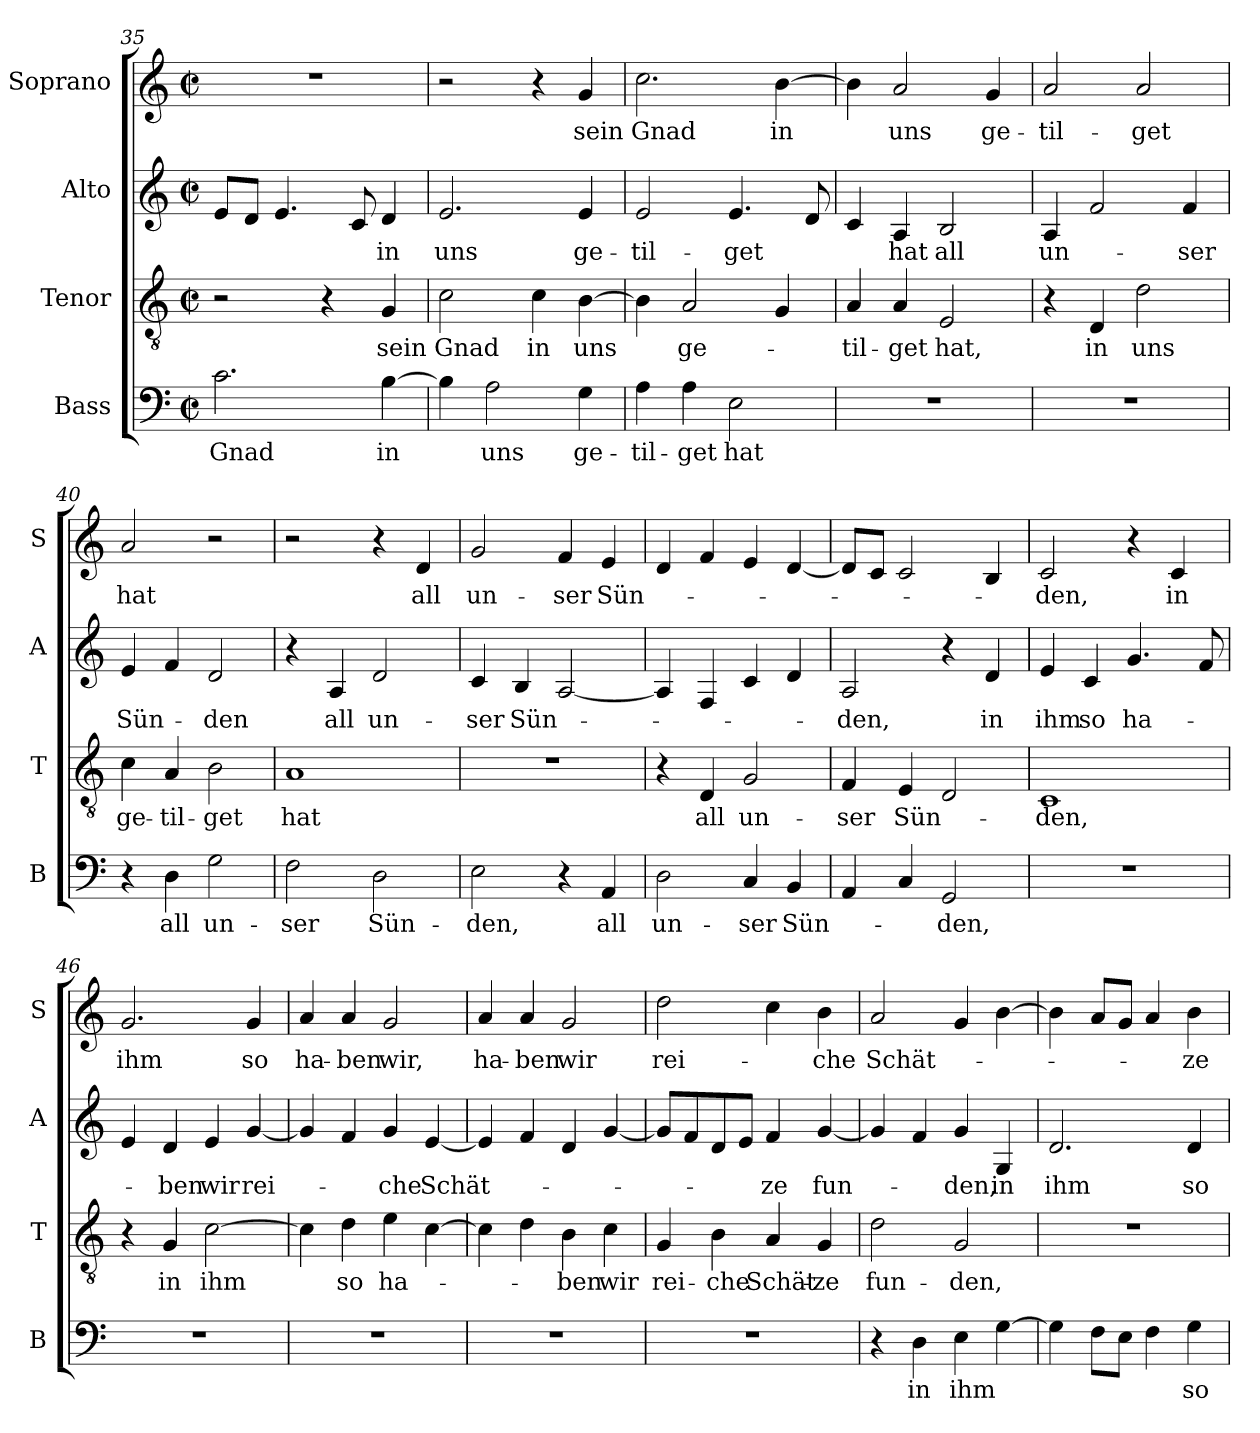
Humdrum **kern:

**kern	**text	**kern	**text	**kern	**text	**kern	**text
*part4	*part4	*part3	*part3	*part2	*part2	*part1	*part1
*staff4	*staff4	*staff3	*staff3	*staff2	*staff2	*staff1	*staff1
*I"Bass	*	*I"Tenor	*	*I"Alto	*	*I"Soprano	*
*I'B	*	*I'T	*	*I'A	*	*I'S	*
*clefF4	*	*clefGv2	*	*clefG2	*	*clefG2	*
*k[]	*	*k[]	*	*k[]	*	*k[]	*
*C:	*	*C:	*	*C:	*	*C:	*
*M2/2	*	*M2/2	*	*M2/2	*	*M2/2	*
*met(c|)	*	*met(c|)	*	*met(c|)	*	*met(c|)	*
=35	=35	=35	=35	=35	=35	=35	=35
!	!LO:LY:b	!	!	!	!	!	!
2.c\	Gnad	2r	.	8e/L	.	1r	.
.	.	.	.	8d/J	.	.	.
.	.	.	.	4.e/	.	.	.
.	.	4r	.	.	.	.	.
.	.	.	.	8c/	.	.	.
!	!LO:LY:b	!	!LO:LY:b	!	!LO:LY:b	!	!
[4B\	in	4G/	sein	4d/	in	.	.
=36	=36	=36	=36	=36	=36	=36	=36
!	!	!	!LO:LY:b	!	!LO:LY:b	!	!
4B\]	.	2c\	Gnad	2.e/	uns	2r	.
!	!LO:LY:b	!	!	!	!	!	!
2A\	uns	.	.	.	.	.	.
!	!	!	!LO:LY:b	!	!	!	!
.	.	4c\	in	.	.	4r	.
!	!LO:LY:b	!	!LO:LY:b	!	!LO:LY:b	!	!LO:LY:b
4G\	ge-	[4B\	uns	4e/	ge-	4g/	sein
!!LO:PB:g=z
=37	=37	=37	=37	=37	=37	=37	=37
!	!LO:LY:b	!	!	!	!LO:LY:b	!	!LO:LY:b
4A\	-til-	4B\]	.	2e/	-til-	2.cc\	Gnad
!	!LO:LY:b	!	!LO:LY:b	!	!	!	!
4A\	-get	2A/	ge-	.	.	.	.
!	!LO:LY:b	!	!	!	!LO:LY:b	!	!
2E\	hat	.	.	4.e/	-get	.	.
!	!	!	!	!	!	!	!LO:LY:b
.	.	4G/	.	.	.	[4b\	in
.	.	.	.	8d/	.	.	.
=38	=38	=38	=38	=38	=38	=38	=38
!	!	!	!LO:LY:b	!	!	!	!
1r	.	4A/	-til-	4c/	.	4b\]	.
!	!	!	!LO:LY:b	!	!LO:LY:b	!	!LO:LY:b
.	.	4A/	-get	4A/	hat	2a/	uns
!	!	!	!LO:LY:b	!	!LO:LY:b	!	!
.	.	2E/	hat,	2B/	all	.	.
!	!	!	!	!	!	!	!LO:LY:b
.	.	.	.	.	.	4g/	ge-
=39	=39	=39	=39	=39	=39	=39	=39
!	!	!	!	!	!LO:LY:b	!	!LO:LY:b
1r	.	4r	.	4A/	un-	2a/	-til-
!	!	!	!LO:LY:b	!	!	!	!
.	.	4D/	in	2f/	.	.	.
!	!	!	!LO:LY:b	!	!	!	!LO:LY:b
.	.	2d\	uns	.	.	2a/	-get
!	!	!	!	!	!LO:LY:b	!	!
.	.	.	.	4f/	-ser	.	.
=40	=40	=40	=40	=40	=40	=40	=40
!	!	!	!LO:LY:b	!	!LO:LY:b	!	!LO:LY:b
4r	.	4c\	ge-	4e/	Sün-	2a/	hat
!	!LO:LY:b	!	!LO:LY:b	!	!	!	!
4D\	all	4A/	-til-	4f/	.	.	.
!	!LO:LY:b	!	!LO:LY:b	!	!LO:LY:b	!	!
2G\	un-	2B\	-get	2d/	-den	2r	.
=41	=41	=41	=41	=41	=41	=41	=41
!	!LO:LY:b	!	!LO:LY:b	!	!	!	!
2F\	-ser	1A	hat	4r	.	2r	.
!	!	!	!	!	!LO:LY:b	!	!
.	.	.	.	4A/	all	.	.
!	!LO:LY:b	!	!	!	!LO:LY:b	!	!
2D\	Sün-	.	.	2d/	un-	4r	.
!	!	!	!	!	!	!	!LO:LY:b
.	.	.	.	.	.	4d/	all
=42	=42	=42	=42	=42	=42	=42	=42
!	!LO:LY:b	!	!	!	!LO:LY:b	!	!LO:LY:b
2E\	-den,	1r	.	4c/	-ser	2g/	un-
!	!	!	!	!	!LO:LY:b	!	!
.	.	.	.	4B/	Sün-	.	.
!	!	!	!	!	!	!	!LO:LY:b
4r	.	.	.	[2A/	.	4f/	-ser
!	!LO:LY:b	!	!	!	!	!	!LO:LY:b
4AA/	all	.	.	.	.	4e/	Sün-
!!LO:LB:g=z
=43	=43	=43	=43	=43	=43	=43	=43
!	!LO:LY:b	!	!	!	!	!	!
2D\	un-	4r	.	4A/]	.	4d/	.
!	!	!	!LO:LY:b	!	!	!	!
.	.	4D/	all	4F/	.	4f/	.
!	!LO:LY:b	!	!LO:LY:b	!	!	!	!
4C/	-ser	2G/	un-	4c/	.	4e/	.
!	!LO:LY:b	!	!	!	!	!	!
4BB/	Sün-	.	.	4d/	.	[4d/	.
=44	=44	=44	=44	=44	=44	=44	=44
!	!	!	!LO:LY:b	!	!LO:LY:b	!	!
4AA/	.	4F/	-ser	2A/	-den,	8d/L]	.
.	.	.	.	.	.	8c/J	.
!	!	!	!LO:LY:b	!	!	!	!
4C/	.	4E/	Sün-	.	.	2c/	.
!	!LO:LY:b	!	!	!	!	!	!
2GG/	-den,	2D/	.	4r	.	.	.
!	!	!	!	!	!LO:LY:b	!	!
.	.	.	.	4d/	in	4B/	.
=45	=45	=45	=45	=45	=45	=45	=45
!	!	!	!LO:LY:b	!	!LO:LY:b	!	!LO:LY:b
1r	.	1C	-den,	4e/	ihm	2c/	-den,
!	!	!	!	!	!LO:LY:b	!	!
.	.	.	.	4c/	so	.	.
!	!	!	!	!	!LO:LY:b	!	!
.	.	.	.	4.g/	ha-	4r	.
!	!	!	!	!	!	!	!LO:LY:b
.	.	.	.	.	.	4c/	in
.	.	.	.	8f/	.	.	.
=46	=46	=46	=46	=46	=46	=46	=46
!	!	!	!	!	!	!	!LO:LY:b
1r	.	4r	.	4e/	.	2.g/	ihm
!	!	!	!LO:LY:b	!	!LO:LY:b	!	!
.	.	4G/	in	4d/	-ben	.	.
!	!	!	!LO:LY:b	!	!LO:LY:b	!	!
.	.	[2c\	ihm	4e/	wir	.	.
!	!	!	!	!	!LO:LY:b	!	!LO:LY:b
.	.	.	.	[4g/	rei-	4g/	so
=47	=47	=47	=47	=47	=47	=47	=47
!	!	!	!	!	!	!	!LO:LY:b
1r	.	4c\]	.	4g/]	.	4a/	ha-
!	!	!	!LO:LY:b	!	!	!	!LO:LY:b
.	.	4d\	so	4f/	.	4a/	-ben
!	!	!	!LO:LY:b	!	!LO:LY:b	!	!LO:LY:b
.	.	4e\	ha-	4g/	-che	2g/	wir,
!	!	!	!	!	!LO:LY:b	!	!
.	.	[4c\	.	[4e/	Schät-	.	.
=48	=48	=48	=48	=48	=48	=48	=48
!	!	!	!	!	!	!	!LO:LY:b
1r	.	4c\]	.	4e/]	.	4a/	ha-
!	!	!	!	!	!	!	!LO:LY:b
.	.	4d\	.	4f/	.	4a/	-ben
!	!	!	!LO:LY:b	!	!	!	!LO:LY:b
.	.	4B\	-ben	4d/	.	2g/	wir
!	!	!	!LO:LY:b	!	!	!	!
.	.	4c\	wir	[4g/	.	.	.
!!LO:LB:g=z
=49	=49	=49	=49	=49	=49	=49	=49
!	!	!	!LO:LY:b	!	!	!	!LO:LY:b
1r	.	4G/	rei-	8g/L]	.	2dd\	rei-
.	.	.	.	8f/	.	.	.
!	!	!	!LO:LY:b	!	!	!	!
.	.	4B\	-che	8d/	.	.	.
.	.	.	.	8e/J	.	.	.
!	!	!	!LO:LY:b	!	!LO:LY:b	!	!
.	.	4A/	Schät-	4f/	-ze	4cc\	.
!	!	!	!LO:LY:b	!	!LO:LY:b	!	!LO:LY:b
.	.	4G/	-ze	[4g/	fun-	4b\	-che
=50	=50	=50	=50	=50	=50	=50	=50
!	!	!	!LO:LY:b	!	!	!	!LO:LY:b
4r	.	2d\	fun-	4g/]	.	2a/	Schät-
!	!LO:LY:b	!	!	!	!	!	!
4D\	in	.	.	4f/	.	.	.
!	!LO:LY:b	!	!LO:LY:b	!	!LO:LY:b	!	!
4E\	ihm	2G/	-den,	4g/	-den,	4g/	.
!	!	!	!	!	!LO:LY:b	!	!
[4G\	.	.	.	4G/	in	[4b\	.
=51	=51	=51	=51	=51	=51	=51	=51
!	!	!	!	!	!LO:LY:b	!	!
4G\]	.	1r	.	2.d/	ihm	4b\]	.
8F\L	.	.	.	.	.	8a/L	.
8E\J	.	.	.	.	.	8g/J	.
4F\	.	.	.	.	.	4a/	.
!	!LO:LY:b	!	!	!	!LO:LY:b	!	!LO:LY:b
4G\	so	.	.	4d/	so	4b\	-ze
=	=	=	=	=	=	=	=
*-	*-	*-	*-	*-	*-	*-	*-
